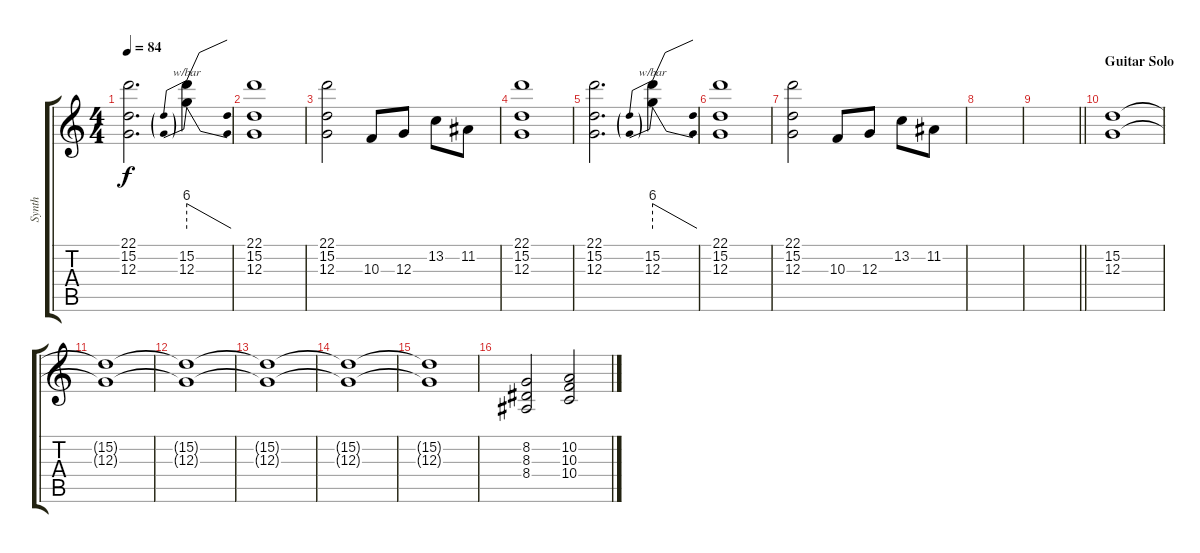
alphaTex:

\track ("Synth" "Synth") {instrument synthstrings1 bank 1}
\staff {score tabs}
\tuning (E4 B3 G3 D3 A2 E2) {hide}
\ts (4 4)
\tempo 84
\clef g2
\ks c
(22.1 15.2 12.3).2{d dy f} (15.2 12.3).4{tbe (predivedive default 0 24 60 0)} |
(22.1 15.2 12.3).1 |
(22.1 15.2 12.3).2 10.3.8 12.3.8 13.2.8 11.2.8 |
(22.1 15.2 12.3).1 |
(22.1 15.2 12.3).2{d} (15.2 12.3).4{tbe (predivedive default 0 24 60 0)} |
(22.1 15.2 12.3).1 |
(22.1 15.2 12.3).2 10.3.8 12.3.8 13.2.8 11.2.8 |
|
\barLineRight lightlight
|
\section ("" "Guitar Solo")
(15.2 12.3).1 |
(15.2{t} 12.3{t}).1 |
(15.2{t} 12.3{t}).1 |
(15.2{t} 12.3{t}).1 |
(15.2{t} 12.3{t}).1 |
(15.2{t} 12.3{t}).1 |
(8.2 8.3 8.4).2 (10.2 10.3 10.4).2
